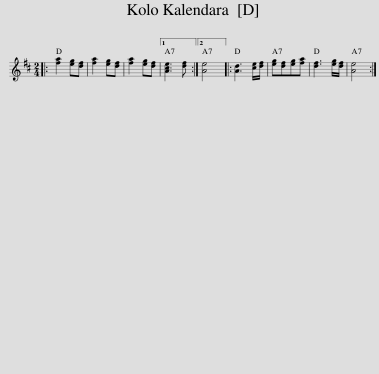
X:1
L:1/8
M:2/4
I:linebreak $
K:D
V:1 treble
V:1
|: [fa]2 [eg][df] | [fa]2 [eg][df] | [fa]2 [eg][df] |1 [Ace]3 [df] :|2 [Ae]4 |: %5
 [Ad]3 [ce]/[df]/ | [eg][df][eg][fa] | [df]3 [eg]/[df]/ | [Ae]4 :| %9
